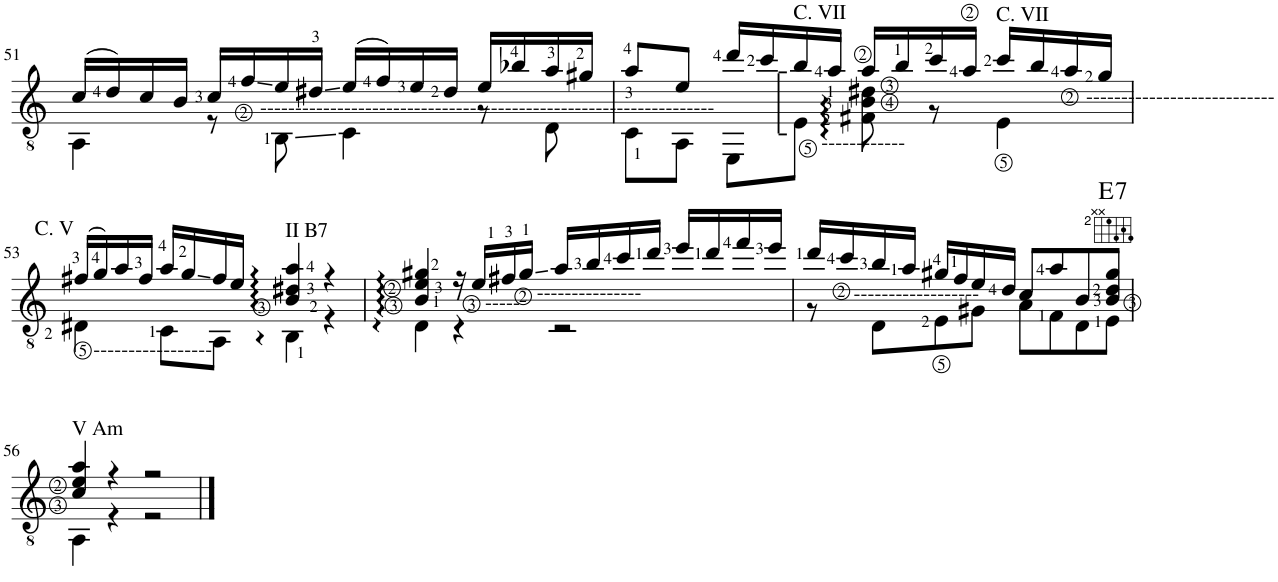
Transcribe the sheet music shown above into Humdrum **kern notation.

**kern	**harte
*part1	*part1
*staff1	*
*I"Guitar	*
*I'Guit.	*
!!LO:PB:g=z
*clefGv2	*
*k[]	*
*M4/4	*
*met(c)	*
=51	=51
*^	*
(16c/LL	4AA\	.
16d/)	.	.
16c/	.	.
16B/JJ	.	.
16c/LL	8r	.
!LO:TX:a:t=-----------------------------------------------------------------	!	!
16f/	.	.
16e/	8BB\	.
16d#X/JJ	.	.
(16e/LL	4C\	.
16f/)	.	.
16e/	.	.
16d#/JJ	.	.
16e/LL	8r	.
16b-X/	.	.
16a/	8D\	.
16g#X/JJ	.	.
=52	=52	=52
8a/L	8C\L	.
8e/J	8AA\J	.
16dd/LL	8EE\L	.
16cc/	.	.
!LO:TX:a:t=C. VII	!	!
!LO:TX:b:t=------------	!	!
16b/	8E\J	.
16a/JJ	.	.
16a/LL	8F#X\ 8B\ 8d#X\	.
16b/	.	.
16cc/	8r	.
16a/JJ	.	.
!LO:TX:a:t=C. VII	!	!
16cc/LL	4E\	.
16b/	.	.
!LO:TX:a:t=---------------------------	!	!
16a/	.	.
16g/JJ	.	.
!!LO:LB:g=z	!!
=53	=53	=53
!LO:TX:a:t=C. V	!	!
!LO:TX:b:t=-----------------	!	!
(16f#X/LL	4D#X\	.
16g/)	.	.
16a/	.	.
16f#/JJ	.	.
16a/LL	8C\L	.
16g/	.	.
16f#/	8AA\J	.
16e/JJ	.	.
!LO:TX:a:t=II B7	!	!
4B/ 4d#X/ 4a/	4BB::\	.
4r	4r	.
=54	=54	=54
4B/ 4e/ 4g#X/	4D::\	.
16r	4r	.
!LO:TX:a:t=-----	!	!
16e/LL	.	.
16f#X/	.	.
!LO:TX:a:t=---------------	!	!
16g#/JJ	.	.
16a/LL	2r	.
16b/	.	.
16cc/	.	.
16dd/JJ	.	.
16ee/LL	.	.
16dd/	.	.
16ff/	.	.
16ee/JJ	.	.
=55	=55	=55
16dd/LL	8r	.
!LO:TX:a:t=------------------	!	!
16cc/	.	.
16b/	8D\L	.
16a/JJ	.	.
16g#X/LL	8E\	.
16f/	.	.
16e/	8G#X\J	.
16d/JJ	.	.
8c/L	8A\L	.
8a/	8F\	.
8B/	8D\	.
!	!	!LO:H:kt=7
8B/ 8d/ 8g#/J	8E\J	E:7
!!LO:LB:g=z	!!
=56	=56	=56
!LO:TX:a:t=V Am	!	!
4c/ 4e/ 4a/	4AA\	.
4r	4r	.
2r	2r	.
*v	*v	*
==	==
*-	*-
